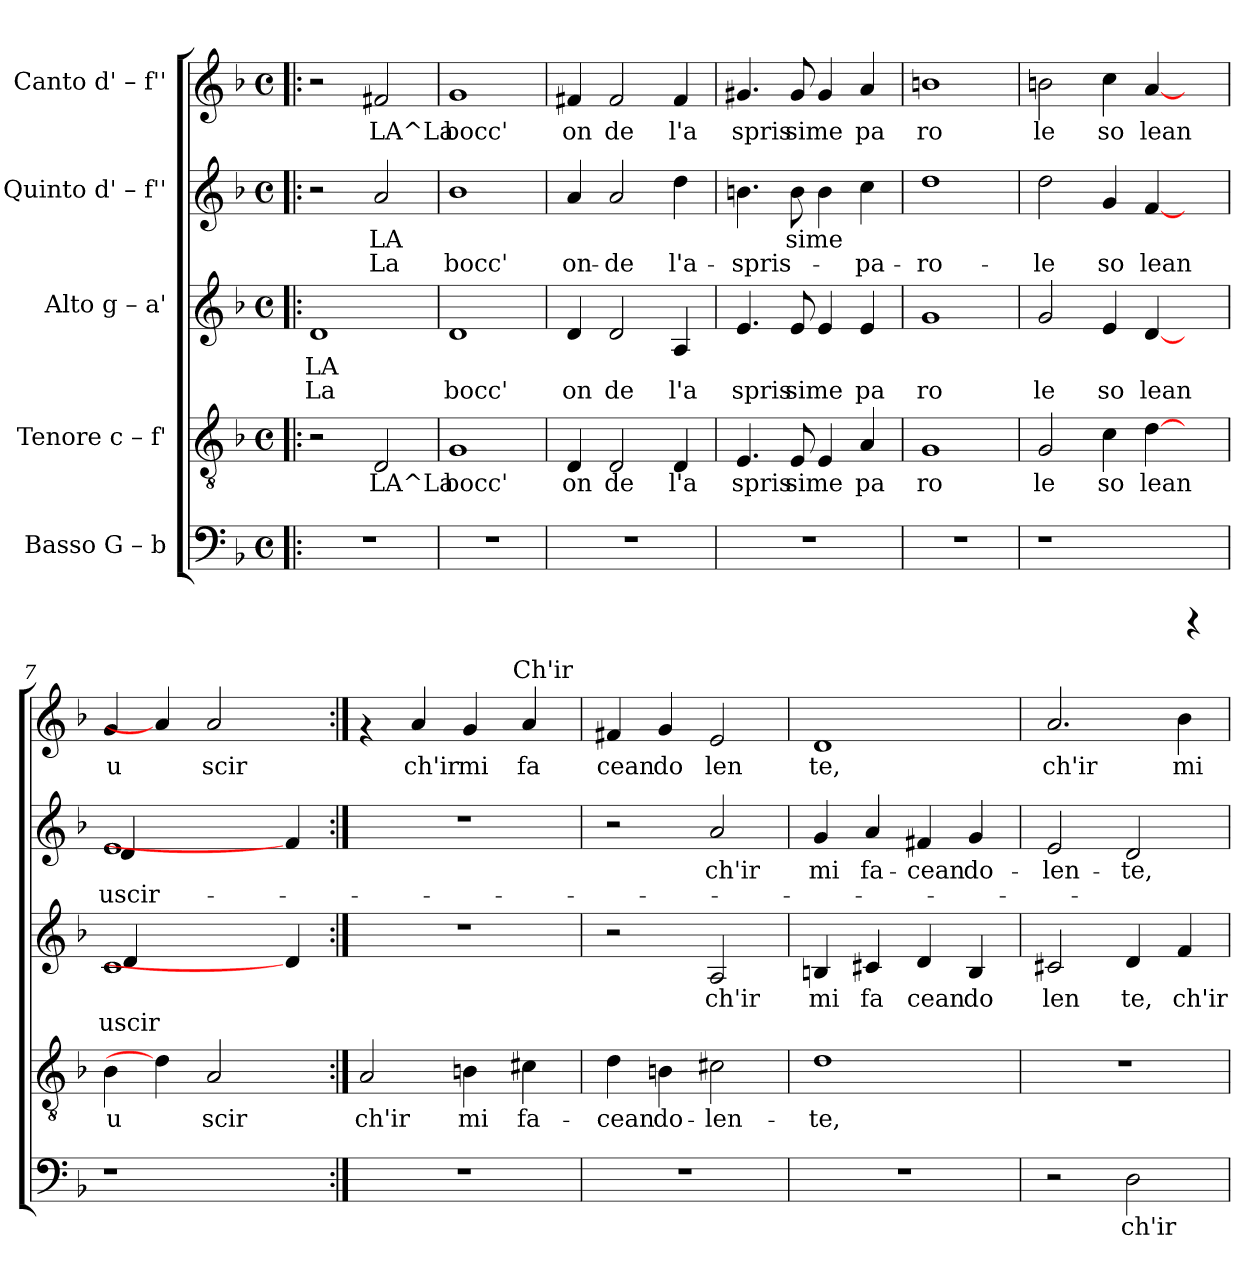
**kern	**text	**kern	**text	**kern	**text	**text	**kern	**text	**text	**kern	**text
*part5	*part5	*part4	*part4	*part3	*part3	*part3	*part2	*part2	*part2	*part1	*part1
*staff5	*staff5	*staff4	*staff4	*staff3	*staff3	*staff3	*staff2	*staff2	*staff2	*staff1	*staff1
*I"Basso  G – b	*	*I"Tenore  c – f'	*	*I"Alto  g – a'	*	*	*I"Quinto  d' – f''	*	*	*I"Canto  d' – f''	*
!!LO:PB:g=z
*stria5	*	*stria5	*	*stria5	*	*	*stria5	*	*	*stria5	*
*clefF4	*	*clefGv2	*	*clefG2	*	*	*clefG2	*	*	*clefG2	*
*k[b-]	*	*k[b-]	*	*k[b-]	*	*	*k[b-]	*	*	*k[b-]	*
*F:	*	*F:	*	*F:	*	*	*F:	*	*	*F:	*
*M4/4	*	*M4/4	*	*M4/4	*	*	*M4/4	*	*	*M4/4	*
*met(c)	*	*met(c)	*	*met(c)	*	*	*met(c)	*	*	*met(c)	*
=1!|:	=1!|:	=1!|:	=1!|:	=1!|:	=1!|:	=1!|:	=1!|:	=1!|:	=1!|:	=1!|:	=1!|:
!	!	!	!	!	!LO:LY:b:rj	!LO:LY:b:rj	!	!	!	!	!
1r	.	2r	.	1d	LA-	-La	2r	.	.	2r	.
!	!	!	!LO:LY:b:rj	!	!	!	!	!LO:LY:b:rj	!LO:LY:b:rj	!	!LO:LY:b:rj
.	.	2D/	LA^La	.	.	.	2a/	LA	La	2f#X/	LA^La
=2	=2	=2	=2	=2	=2	=2	=2	=2	=2	=2	=2
!	!	!	!LO:LY:b:rj	!	!LO:LY:b:rj	!LO:LY:b:rj	!	!LO:LY:b:rj	!LO:LY:b:rj	!	!LO:LY:b:rj
1r	.	1G	bocc'	1d	-	-bocc'	1b-	.	bocc'	1g	bocc'
=3	=3	=3	=3	=3	=3	=3	=3	=3	=3	=3	=3
!	!	!	!LO:LY:b:rj	!	!LO:LY:b:rj	!LO:LY:b:rj	!	!LO:LY:b:rj	!LO:LY:b:rj	!	!LO:LY:b:rj
1r	.	4D/	on	4d/	-	-on	4a/	.	on-	4f#X/	on
!	!	!	!LO:LY:b:rj	!	!LO:LY:b:rj	!LO:LY:b:rj	!	!LO:LY:b:rj	!LO:LY:b:rj	!	!LO:LY:b:rj
.	.	2D/	de	2d/	-	-de	2a/	-	de	2f#/	de
!	!	!	!LO:LY:b:rj	!	!LO:LY:b:rj	!LO:LY:b:rj	!	!LO:LY:b:rj	!LO:LY:b:rj	!	!LO:LY:b:rj
.	.	4D/	l'a	4A/	-	-l'a	4dd\	.	l'a-	4f#/	l'a
=4	=4	=4	=4	=4	=4	=4	=4	=4	=4	=4	=4
!	!	!	!LO:LY:b:rj	!	!LO:LY:b:rj	!LO:LY:b:rj	!	!LO:LY:b:rj	!LO:LY:b:rj	!	!LO:LY:b:rj
1r	.	4.E/	spris	4.e/	-	-spris	4.bn\	--	-spris-	4.g#X/	spris
!	!	!	!LO:LY:b:rj	!	!LO:LY:b:rj	!LO:LY:b:rj	!	!LO:LY:b:rj	!LO:LY:b:rj	!	!LO:LY:b:rj
.	.	8E/	sime	8e/	-	-sime	8b\	-sime	.	8g#/	sime
!	!	!	!LO:LY:b:rj	!	!LO:LY:b:rj	!LO:LY:b:rj	!	!LO:LY:b:rj	!LO:LY:b:rj	!	!LO:LY:b:rj
.	.	4E/	.	4e/	-	-	4b\	.	.	4g#/	.
!	!	!	!LO:LY:b:rj	!	!LO:LY:b:rj	!LO:LY:b:rj	!	!LO:LY:b:rj	!LO:LY:b:rj	!	!LO:LY:b:rj
.	.	4A/	pa	4e/	-	-pa	4cc\	.	pa-	4a/	pa
=5	=5	=5	=5	=5	=5	=5	=5	=5	=5	=5	=5
!	!	!	!LO:LY:b:rj	!	!LO:LY:b:rj	!LO:LY:b:rj	!	!LO:LY:b:rj	!LO:LY:b:rj	!	!LO:LY:b:rj
1r	.	1G	ro	1g	-	-ro	1dd	-	ro-	1bn	ro
=6	=6	=6	=6	=6	=6	=6	=6	=6	=6	=6	=6
!	!	!	!LO:LY:b:rj	!	!LO:LY:b:rj	!LO:LY:b:rj	!	!LO:LY:b:rj	!LO:LY:b:rj	!	!LO:LY:b:rj
1r	.	2G/	le	2g/	-	-le	2dd\	-	le	2bn\	le
!	!	!	!LO:LY:b:rj	!	!LO:LY:b:rj	!LO:LY:b:rj	!	!LO:LY:b:rj	!LO:LY:b:rj	!	!LO:LY:b:rj
.	.	4c\	so	4e/	-	-so	4g/	.	so	4cc\	so
!	!	!	!LO:LY:b:rj	!	!LO:LY:b:rj	!LO:LY:b:rj	!	!LO:LY:b:rj	!LO:LY:b:rj	!	!LO:LY:b:rj
.	.	[4d\	lean	[4d/	-	-lean	[4f/	.	lean	[4a/	lean
4rCCC	.	4ryy	.	4ryy	.	.	4ryy	.	.	4ryy	.
=7	=7	=7	=7	=7	=7	=7	=7	=7	=7	=7	=7
!	!	!	!LO:LY:b:rj	!	!LO:LY:b:rj	!LO:LY:b:rj	!	!LO:LY:b:rj	!LO:LY:b:rj	!	!LO:LY:b:rj
*	*	*	*	*^	*	*	*^	*	*	*	*
1r	.	4B-\	u	1c	4d/	-	-uscir	1e	4d/	.	uscir-	4g/	u
.	.	4d\]	.	.	1ryy	.	.	.	1ryy	.	.	4a/]	.
!	!	!	!LO:LY:b:rj	!	!	!	!	!	!	!	!	!	!LO:LY:b:rj
.	.	2A/	scir	.	.	.	.	.	.	.	.	2a/	scir
4ryy	.	4ryy	.	4d/]	.	.	.	4f/]	.	.	.	4ryy	.
*	*	*	*	*v	*v	*	*	*	*	*	*	*	*
*	*	*	*	*	*	*	*v	*v	*	*	*	*
!!LO:LB:g=z
=8:|!	=8:|!	=8:|!	=8:|!	=8:|!	=8:|!	=8:|!	=8:|!	=8:|!	=8:|!	=8:|!	=8:|!
!	!	!	!LO:LY:b:rj	!	!	!	!	!	!	!	!
*	*	*	*	*	*	*	*	*	*	*^	*
1r	.	2A/	ch'ir	1r	.	.	1r	.	.	4rf	2ryy	.
!	!	!	!	!	!	!	!	!	!	!	!	!LO:LY:b:rj
.	.	.	.	.	.	.	.	.	.	4a/	.	ch'ir
!	!	!	!LO:LY:b:rj	!	!	!	!	!	!	!	!	!LO:LY:b:rj
.	.	4Bn\	mi	.	.	.	.	.	.	4g/	8...ryy	mi
!	!	!	!	!	!	!	!	!	!	!	!LO:TX:a:t=Ch'ir	!
.	.	.	.	.	.	.	.	.	.	.	4ryy	.
!	!	!	!LO:LY:b:rj	!	!	!	!	!	!	!	!	!LO:LY:b:rj
.	.	4c#X\	fa-	.	.	.	.	.	.	4a/	.	fa
.	.	.	.	.	.	.	.	.	.	.	64ryy	.
=9	=9	=9	=9	=9	=9	=9	=9	=9	=9	=9	=9	=9
!	!	!	!LO:LY:b:rj	!	!	!	!	!	!	!	!	!LO:LY:b:rj
*	*	*	*	*	*	*	*	*	*	*v	*v	*
1r	.	4d\	-cean	2r	.	.	2r	.	.	4f#X/	cean
!	!	!	!LO:LY:b:rj	!	!	!	!	!	!	!	!LO:LY:b:rj
.	.	4Bn\	do-	.	.	.	.	.	.	4g/	do
!	!	!	!LO:LY:b:rj	!	!LO:LY:b:rj	!	!	!LO:LY:b:rj	!	!	!LO:LY:b:rj
.	.	2c#X\	-len-	2A/	ch'ir	.	2a/	-ch'ir	.	2e/	len
=10	=10	=10	=10	=10	=10	=10	=10	=10	=10	=10	=10
!	!	!	!LO:LY:b:rj	!	!LO:LY:b:rj	!	!	!LO:LY:b:rj	!	!	!LO:LY:b:rj
1r	.	1d	-te,	4Bn/	mi	.	4g/	mi	.	1d	te,
!	!	!	!	!	!LO:LY:b:rj	!	!	!LO:LY:b:rj	!	!	!
.	.	.	.	4c#/	fa	.	4a/	fa-	.	.	.
!	!	!	!	!	!LO:LY:b:rj	!	!	!LO:LY:b:rj	!	!	!
.	.	.	.	4d/	cean	.	4f#X/	-cean	.	.	.
!	!	!	!	!	!LO:LY:b:rj	!	!	!LO:LY:b:rj	!	!	!
.	.	.	.	4B/	do	.	4g/	do-	.	.	.
=11	=11	=11	=11	=11	=11	=11	=11	=11	=11	=11	=11
!	!	!	!	!	!LO:LY:b:rj	!	!	!LO:LY:b:rj	!	!	!LO:LY:b:rj
2r	.	1r	.	2c#X/	len	.	2e/	-len-	.	2.a/	ch'ir
!	!LO:LY:b:cj	!	!	!	!LO:LY:b:rj	!	!	!LO:LY:b:rj	!	!	!
2D\	ch'ir	.	.	4d/	te,	.	2d/	-te,	.	.	.
!	!	!	!	!	!LO:LY:b:rj	!	!	!	!	!	!LO:LY:b:rj
.	.	.	.	4f/	ch'ir	.	.	.	.	4b-\	mi
=	=	=	=	=	=	=	=	=	=	=	=
*-	*-	*-	*-	*-	*-	*-	*-	*-	*-	*-	*-
